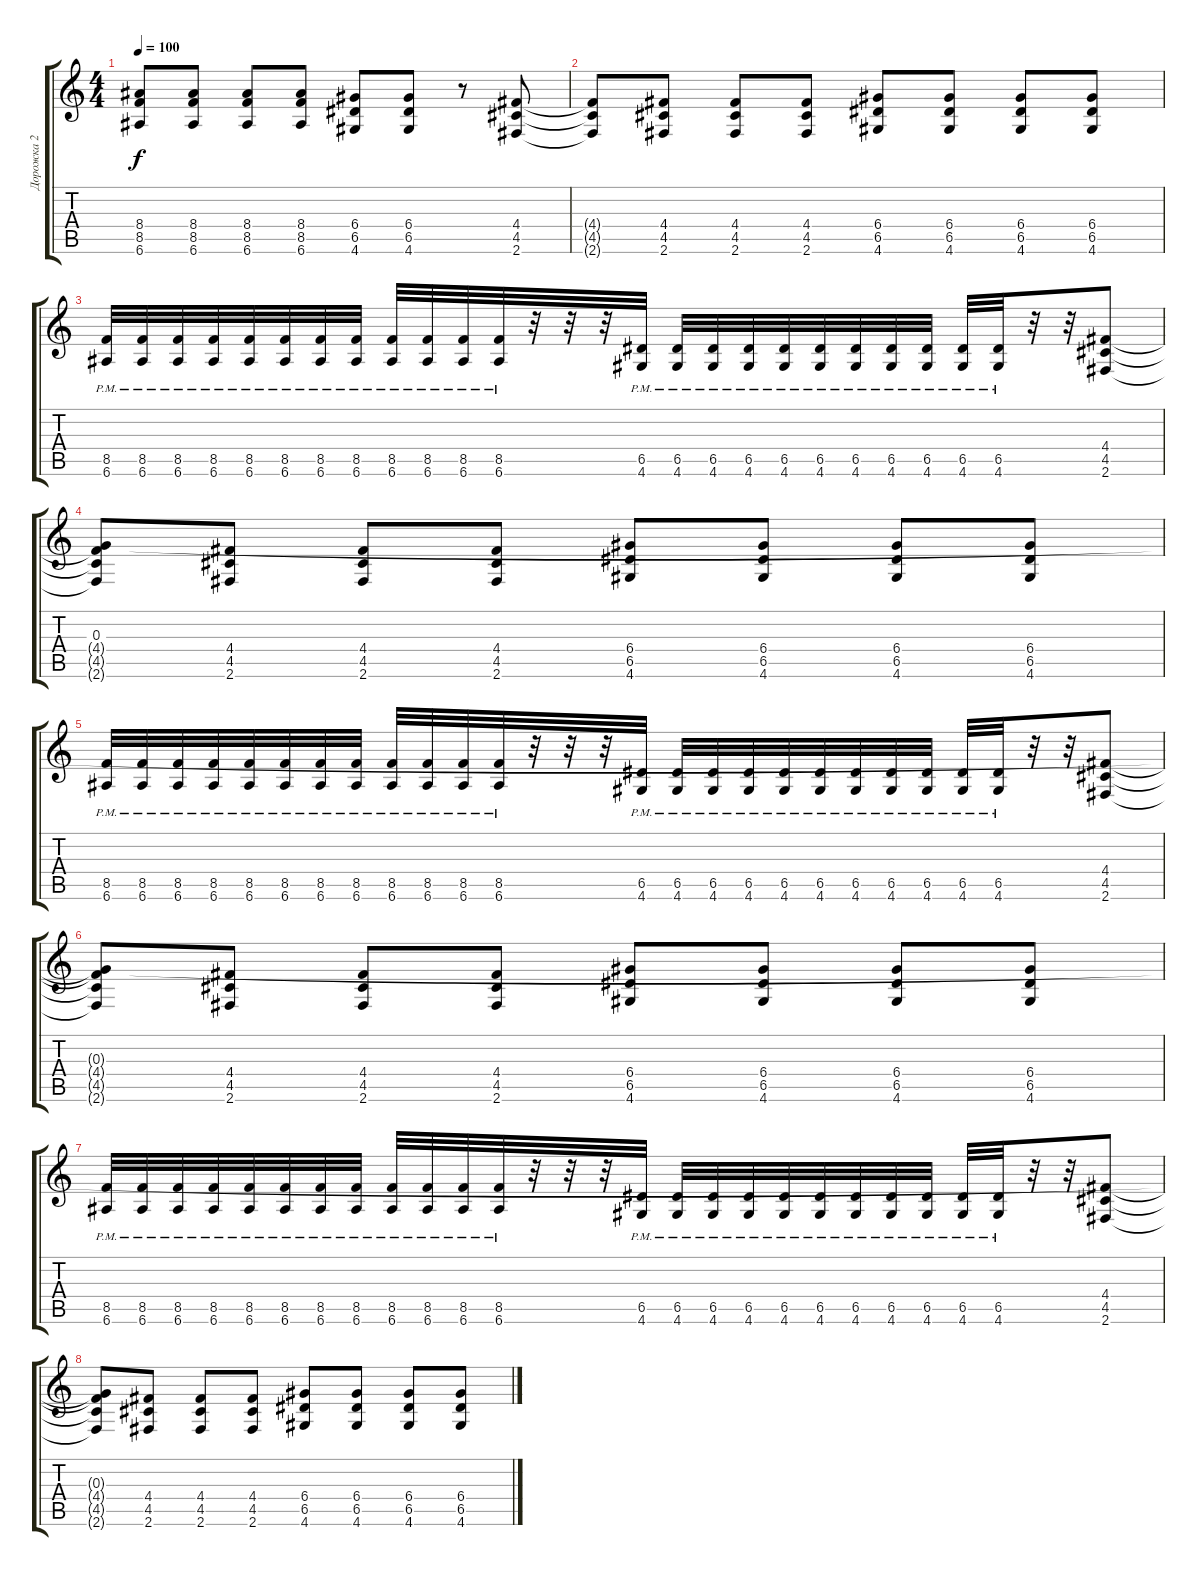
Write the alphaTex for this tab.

\track ("Дорожка 2" "Дорожка 2") {instrument distortionguitar}
\staff {score tabs}
\tuning (E4 B3 G3 D3 A2 E2) {hide}
\ts (4 4)
\tempo 100
\clef g2
\ks c
(8.4 8.5 6.6).8{dy f} (8.4 8.5 6.6).8 (8.4 8.5 6.6).8 (8.4 8.5 6.6).8 (6.4 6.5 4.6).8 (6.4 6.5 4.6).8 r.8 (4.4 4.5 2.6).8 |
(4.4{t} 4.5{t} 2.6{t}).8 (4.4 4.5 2.6).8 (4.4 4.5 2.6).8 (4.4 4.5 2.6).8 (6.4 6.5 4.6).8 (6.4 6.5 4.6).8 (6.4 6.5 4.6).8 (6.4 6.5 4.6).8 |
(8.5{pm} 6.6{pm}).32 (8.5{pm} 6.6{pm}).32 (8.5{pm} 6.6{pm}).32 (8.5{pm} 6.6{pm}).32 (8.5{pm} 6.6{pm}).32 (8.5{pm} 6.6{pm}).32 (8.5{pm} 6.6{pm}).32 (8.5{pm} 6.6{pm}).32 (8.5{pm} 6.6{pm}).32 (8.5{pm} 6.6{pm}).32 (8.5{pm} 6.6{pm}).32 (8.5{pm} 6.6{pm}).32 r.32 r.32 r.32 (6.5{pm} 4.6{pm}).32 (6.5{pm} 4.6{pm}).32 (6.5{pm} 4.6{pm}).32 (6.5{pm} 4.6{pm}).32 (6.5{pm} 4.6{pm}).32 (6.5{pm} 4.6{pm}).32 (6.5{pm} 4.6{pm}).32 (6.5{pm} 4.6{pm}).32 (6.5{pm} 4.6{pm}).32 (6.5{pm} 4.6{pm}).32 (6.5{pm} 4.6{pm}).32 r.32 r.32 (4.4 4.5 2.6).8 |
(0.3 4.4{t} 4.5{t} 2.6{t}).8 (4.4 4.5 2.6).8 (4.4 4.5 2.6).8 (4.4 4.5 2.6).8 (6.4 6.5 4.6).8 (6.4 6.5 4.6).8 (6.4 6.5 4.6).8 (6.4 6.5 4.6).8 |
(8.5{pm} 6.6{pm}).32 (8.5{pm} 6.6{pm}).32 (8.5{pm} 6.6{pm}).32 (8.5{pm} 6.6{pm}).32 (8.5{pm} 6.6{pm}).32 (8.5{pm} 6.6{pm}).32 (8.5{pm} 6.6{pm}).32 (8.5{pm} 6.6{pm}).32 (8.5{pm} 6.6{pm}).32 (8.5{pm} 6.6{pm}).32 (8.5{pm} 6.6{pm}).32 (8.5{pm} 6.6{pm}).32 r.32 r.32 r.32 (6.5{pm} 4.6{pm}).32 (6.5{pm} 4.6{pm}).32 (6.5{pm} 4.6{pm}).32 (6.5{pm} 4.6{pm}).32 (6.5{pm} 4.6{pm}).32 (6.5{pm} 4.6{pm}).32 (6.5{pm} 4.6{pm}).32 (6.5{pm} 4.6{pm}).32 (6.5{pm} 4.6{pm}).32 (6.5{pm} 4.6{pm}).32 (6.5{pm} 4.6{pm}).32 r.32 r.32 (4.4 4.5 2.6).8 |
(0.3{t} 4.4{t} 4.5{t} 2.6{t}).8 (4.4 4.5 2.6).8 (4.4 4.5 2.6).8 (4.4 4.5 2.6).8 (6.4 6.5 4.6).8 (6.4 6.5 4.6).8 (6.4 6.5 4.6).8 (6.4 6.5 4.6).8 |
(8.5{pm} 6.6{pm}).32 (8.5{pm} 6.6{pm}).32 (8.5{pm} 6.6{pm}).32 (8.5{pm} 6.6{pm}).32 (8.5{pm} 6.6{pm}).32 (8.5{pm} 6.6{pm}).32 (8.5{pm} 6.6{pm}).32 (8.5{pm} 6.6{pm}).32 (8.5{pm} 6.6{pm}).32 (8.5{pm} 6.6{pm}).32 (8.5{pm} 6.6{pm}).32 (8.5{pm} 6.6{pm}).32 r.32 r.32 r.32 (6.5{pm} 4.6{pm}).32 (6.5{pm} 4.6{pm}).32 (6.5{pm} 4.6{pm}).32 (6.5{pm} 4.6{pm}).32 (6.5{pm} 4.6{pm}).32 (6.5{pm} 4.6{pm}).32 (6.5{pm} 4.6{pm}).32 (6.5{pm} 4.6{pm}).32 (6.5{pm} 4.6{pm}).32 (6.5{pm} 4.6{pm}).32 (6.5{pm} 4.6{pm}).32 r.32 r.32 (4.4 4.5 2.6).8 |
(0.3{t} 4.4{t} 4.5{t} 2.6{t}).8 (4.4 4.5 2.6).8 (4.4 4.5 2.6).8 (4.4 4.5 2.6).8 (6.4 6.5 4.6).8 (6.4 6.5 4.6).8 (6.4 6.5 4.6).8 (6.4 6.5 4.6).8
